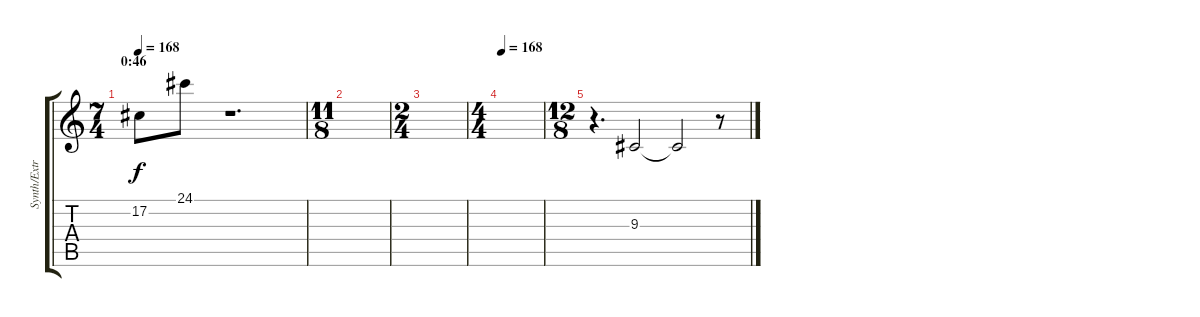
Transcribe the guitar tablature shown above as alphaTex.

\track ("Synth/Extra Guitar I/Vocals" "Synth/Extr") {instrument pad3polysynth}
\staff {score tabs}
\tuning (Db4 Ab3 E3 B2 Gb2 Db2) {hide}
\ts (7 4)
\section ("" "0:46")
\tempo 168
\clef g2
\ks c
17.2.8{dy f} 24.1.8 r.1{d volume 0} |
\ts (11 8)
|
\ts (2 4)
|
\ts (4 4)
\tempo 168
|
\ts (12 8)
r.4{d} 9.3.2{volume 13 instrument reversecymbal} 9.3{t}.2{volume 3} r.8
